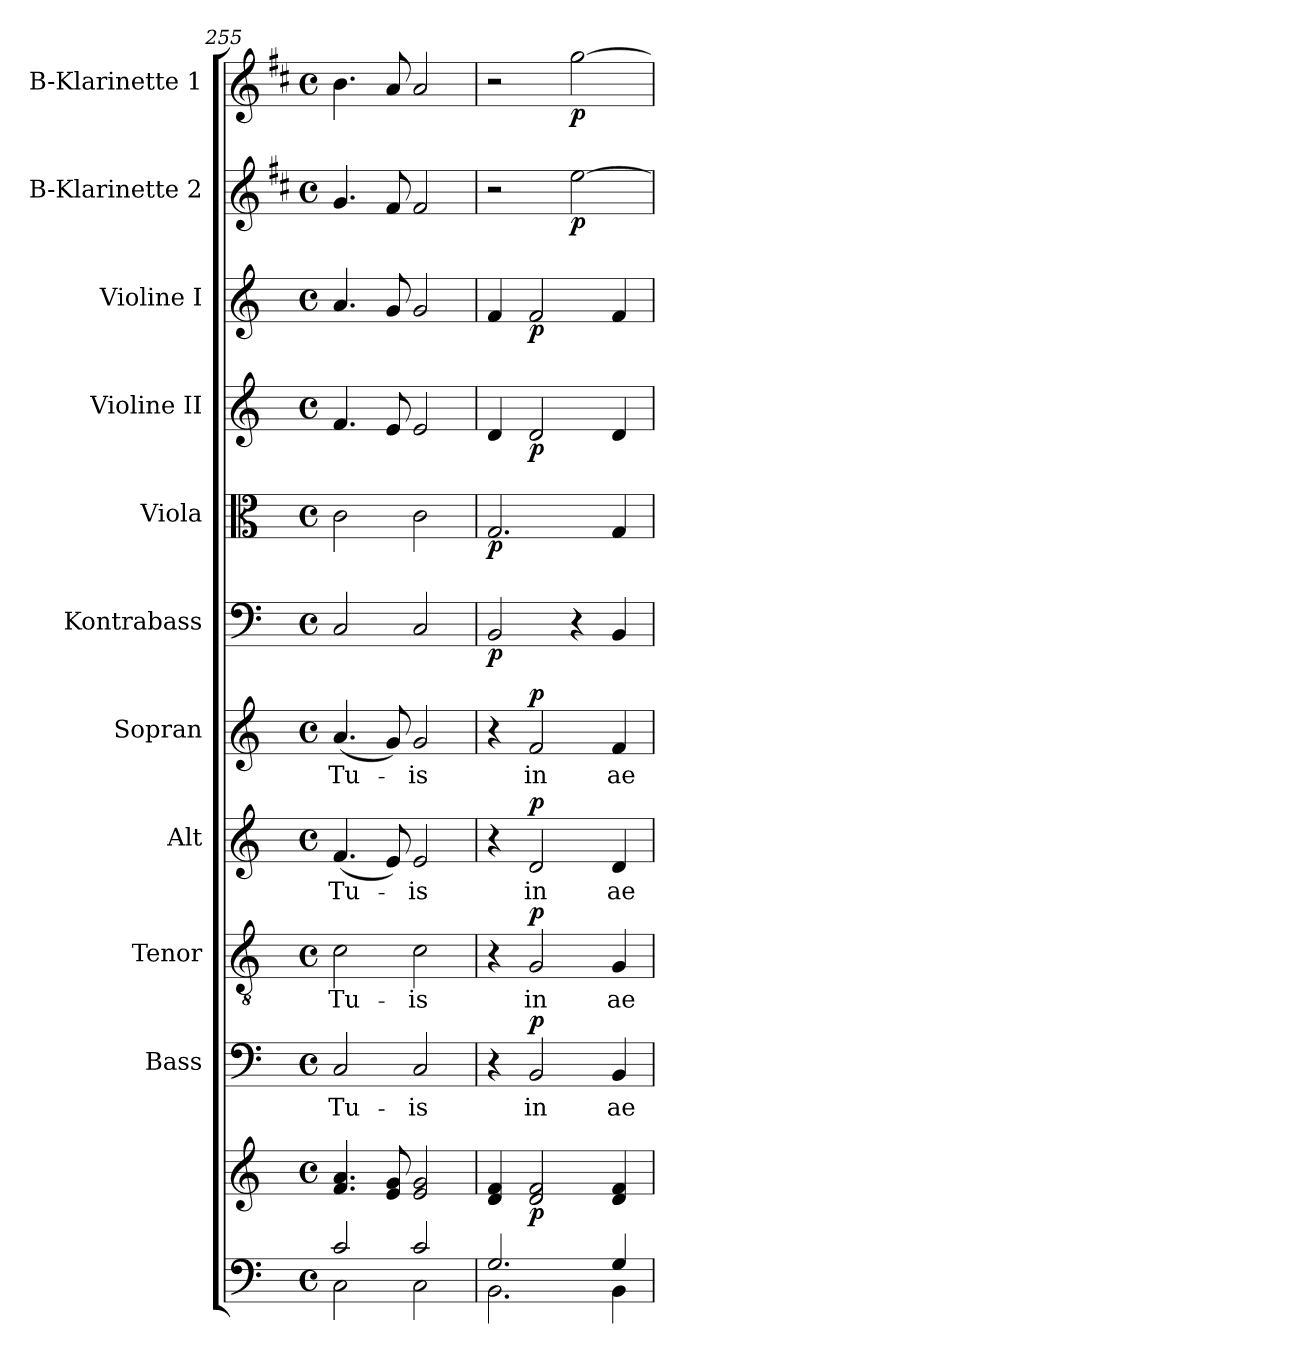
**kern	**kern	**dynam	**kern	**text	**dynam	**kern	**text	**dynam	**kern	**text	**dynam	**kern	**text	**dynam	**kern	**dynam	**kern	**dynam	**kern	**dynam	**kern	**dynam	**kern	**dynam	**kern	**dynam
*part11	*part11	*part11	*part10	*part10	*part10	*part9	*part9	*part9	*part8	*part8	*part8	*part7	*part7	*part7	*part6	*part6	*part5	*part5	*part4	*part4	*part3	*part3	*part2	*part2	*part1	*part1
*staff12	*staff11	*staff11/12	*staff10	*staff10	*staff10	*staff9	*staff9	*staff9	*staff8	*staff8	*staff8	*staff7	*staff7	*staff7	*staff6	*staff6	*staff5	*staff5	*staff4	*staff4	*staff3	*staff3	*staff2	*staff2	*staff1	*staff1
*	*	*	*I"Bass	*	*	*I"Tenor	*	*	*I"Alt	*	*	*I"Sopran	*	*	*I"Kontrabass	*	*I"Viola	*	*I"Violine II	*	*I"Violine I	*	*I"B-Klarinette 2	*	*I"B-Klarinette 1	*
*	*	*	*I'B.	*	*	*I'T.	*	*	*I'A.	*	*	*I'S.	*	*	*I'Kb.	*	*I'Vla.	*	*I'Vl. II	*	*I'Vl. I	*	*I'B Kl. 2	*	*I'B Kl. 1	*
*clefF4	*clefG2	*	*clefF4	*	*	*clefGv2	*	*	*clefG2	*	*	*clefG2	*	*	*clefF4	*	*clefC3	*	*clefG2	*	*clefG2	*	*clefG2	*	*clefG2	*
*	*	*	*	*	*	*	*	*	*	*	*	*	*	*	*ITrd7c12	*	*	*	*	*	*	*	*ITrd1c2	*	*ITrd1c2	*
*k[]	*k[]	*	*k[]	*	*	*k[]	*	*	*k[]	*	*	*k[]	*	*	*k[]	*	*k[]	*	*k[]	*	*k[]	*	*k[]	*	*k[]	*
*C:	*C:	*	*C:	*	*	*C:	*	*	*C:	*	*	*C:	*	*	*C:	*	*C:	*	*C:	*	*C:	*	*C:	*	*C:	*
*M4/4	*M4/4	*	*M4/4	*	*	*M4/4	*	*	*M4/4	*	*	*M4/4	*	*	*M4/4	*	*M4/4	*	*M4/4	*	*M4/4	*	*M4/4	*	*M4/4	*
*met(c)	*met(c)	*	*met(c)	*	*	*met(c)	*	*	*met(c)	*	*	*met(c)	*	*	*met(c)	*	*met(c)	*	*met(c)	*	*met(c)	*	*met(c)	*	*met(c)	*
=255	=255	=255	=255	=255	=255	=255	=255	=255	=255	=255	=255	=255	=255	=255	=255	=255	=255	=255	=255	=255	=255	=255	=255	=255	=255	=255
*^	*	*	*	*	*	*	*	*	*	*	*	*	*	*	*	*	*	*	*	*	*	*	*	*	*	*
!	!	!	!	!	!LO:LY:b	!	!	!LO:LY:b	!	!	!LO:LY:b	!	!	!LO:LY:b	!	!	!	!	!	!	!	!	!	!	!	!	!
2c/	2C\	4.f/ 4.a/	.	2C/	Tu-	.	2c\	Tu-	.	(<4.f/	Tu-	.	(<4.a/	Tu-	.	2CC/	.	2c\	.	4.f/	.	4.a/	.	4.f/	.	4.a\	.
.	.	8e/ 8g/	.	.	.	.	.	.	.	8e/)	.	.	8g/)	.	.	.	.	.	.	8e/	.	8g/	.	8e/	.	8g/	.
!	!	!	!	!	!LO:LY:b	!	!	!LO:LY:b	!	!	!LO:LY:b	!	!	!LO:LY:b	!	!	!	!	!	!	!	!	!	!	!	!	!
2c/	2C\	2e/ 2g/	.	2C/	-is	.	2c\	-is	.	2e/	-is	.	2g/	-is	.	2CC/	.	2c\	.	2e/	.	2g/	.	2e/	.	2g/	.
=256	=256	=256	=256	=256	=256	=256	=256	=256	=256	=256	=256	=256	=256	=256	=256	=256	=256	=256	=256	=256	=256	=256	=256	=256	=256	=256	=256
!	!	!	!	!	!	!	!	!	!	!	!	!	!	!	!	!	!LO:DY:b	!	!LO:DY:b	!	!	!	!	!	!	!	!
2.G/	2.BB\	4d/ 4f/	.	4r	.	.	4r	.	.	4r	.	.	4r	.	.	2BBB/	p	2.G/	p	4d/	.	4f/	.	2r	.	2r	.
!	!	!	!LO:DY:b	!	!LO:LY:b	!LO:DY:a	!	!LO:LY:b	!LO:DY:a	!	!LO:LY:b	!LO:DY:a	!	!LO:LY:b	!LO:DY:a	!	!	!	!	!	!LO:DY:b	!	!LO:DY:b	!	!	!	!
.	.	2d/ 2f/	p	2BB/	in	p	2G/	in	p	2d/	in	p	2f/	in	p	.	.	.	.	2d/	p	2f/	p	.	.	.	.
!	!	!	!	!	!	!	!	!	!	!	!	!	!	!	!	!	!	!	!	!	!	!	!	!	!LO:DY:b	!	!LO:DY:b
.	.	.	.	.	.	.	.	.	.	.	.	.	.	.	.	4r	.	.	.	.	.	.	.	[2dd\	p	[2ff\	p
!	!	!	!	!	!LO:LY:b	!	!	!LO:LY:b	!	!	!LO:LY:b	!	!	!LO:LY:b	!	!	!	!	!	!	!	!	!	!	!	!	!
4G/	4BB\	4d/ 4f/	.	4BB/	ae-	.	4G/	ae-	.	4d/	ae-	.	4f/	ae-	.	4BBB/	.	4G/	.	4d/	.	4f/	.	.	.	.	.
*v	*v	*	*	*	*	*	*	*	*	*	*	*	*	*	*	*	*	*	*	*	*	*	*	*	*	*	*
=	=	=	=	=	=	=	=	=	=	=	=	=	=	=	=	=	=	=	=	=	=	=	=	=	=	=
*-	*-	*-	*-	*-	*-	*-	*-	*-	*-	*-	*-	*-	*-	*-	*-	*-	*-	*-	*-	*-	*-	*-	*-	*-	*-	*-
